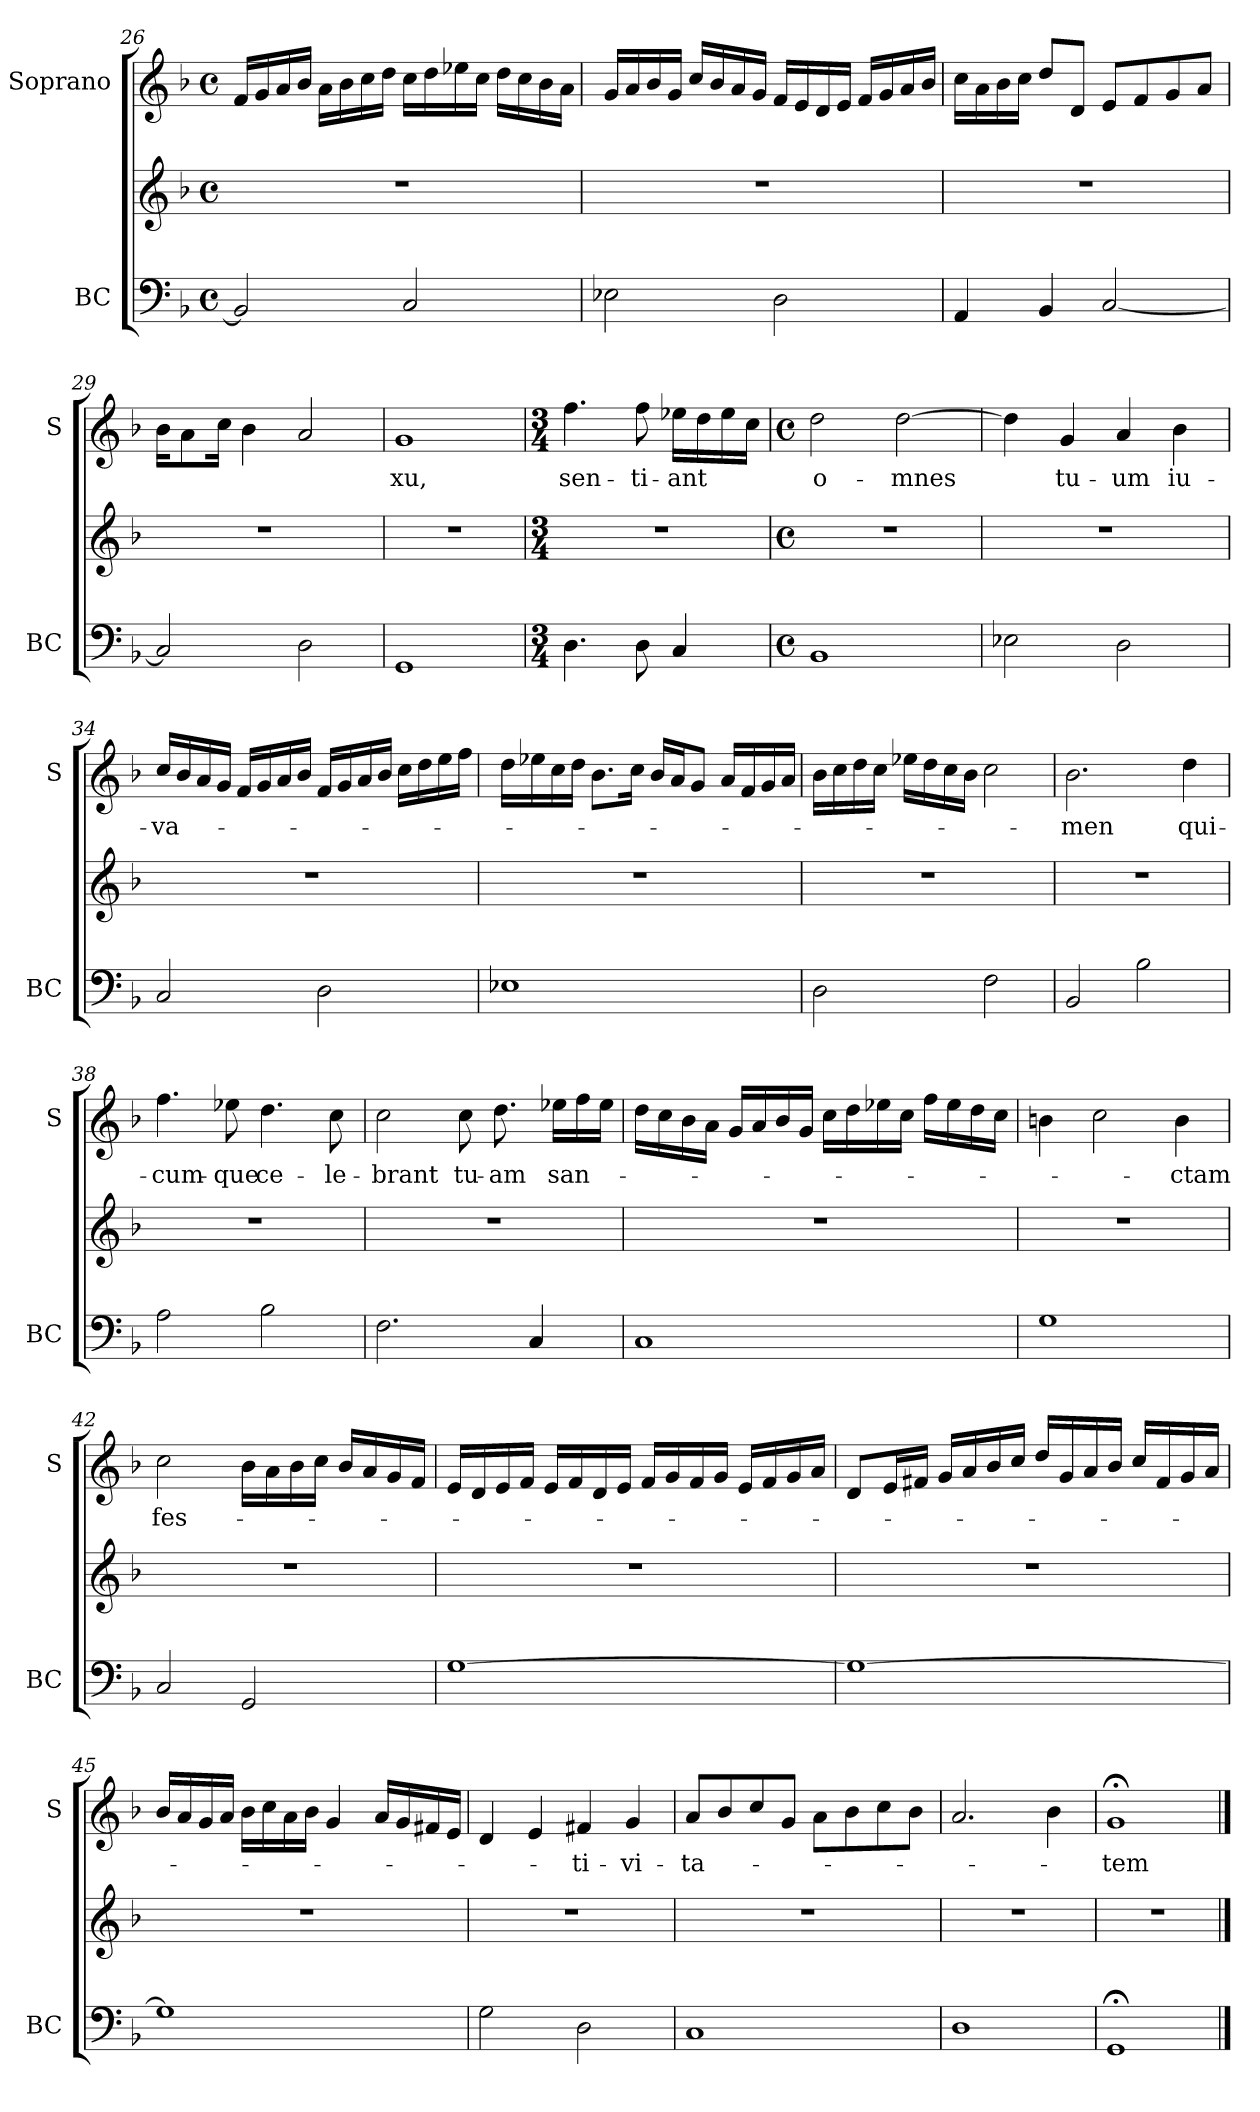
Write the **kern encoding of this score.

**kern	**kern	**kern	**text
*part2	*part2	*part1	*part1
*staff3	*staff2	*staff1	*staff1
*I"BC	*	*I"Soprano	*
*I'BC	*	*I'S	*
*clefF4	*clefG2	*clefG2	*
*k[b-]	*k[b-]	*k[b-]	*
*F:	*F:	*F:	*
*M4/4	*M4/4	*M4/4	*
*met(c)	*met(c)	*met(c)	*
=26	=26	=26	=26
2BB-/]	1r	16f/LL	.
.	.	16g/	.
.	.	16a/	.
.	.	16b-/JJ	.
.	.	16a\LL	.
.	.	16b-\	.
.	.	16cc\	.
.	.	16dd\JJ	.
2C/	.	16cc\LL	.
.	.	16dd\	.
.	.	16ee-X\	.
.	.	16cc\JJ	.
.	.	16dd\LL	.
.	.	16cc\	.
.	.	16b-\	.
.	.	16a\JJ	.
=27	=27	=27	=27
2E-X\	1r	16g/LL	.
.	.	16a/	.
.	.	16b-/	.
.	.	16g/JJ	.
.	.	16cc/LL	.
.	.	16b-/	.
.	.	16a/	.
.	.	16g/JJ	.
2D\	.	16f/LL	.
.	.	16e/	.
.	.	16d/	.
.	.	16e/JJ	.
.	.	16f/LL	.
.	.	16g/	.
.	.	16a/	.
.	.	16b-/JJ	.
!!LO:PB:g=z
=28	=28	=28	=28
4AA/	1r	16cc\LL	.
.	.	16a\	.
.	.	16b-\	.
.	.	16cc\JJ	.
4BB-/	.	8dd/L	.
.	.	8d/J	.
[2C/	.	8e/L	.
.	.	8f/	.
.	.	8g/	.
.	.	8a/J	.
=29	=29	=29	=29
2C/]	1r	16b-\KL	.
.	.	8a\	.
.	.	16cc\Jk	.
.	.	4b-\	.
2D\	.	2a/	.
=30	=30	=30	=30
!	!	!	!LO:LY:b
1GG	1r	1g	-xu,
=31	=31	=31	=31
*M3/4	*M3/4	*M3/4	*
!	!	!	!LO:LY:b
4.D\	2.r	4.ff\	sen-
!	!	!	!LO:LY:b
8D\	.	8ff\	-ti-
!	!	!	!LO:LY:b
4C/	.	16ee-X\LL	-ant
.	.	16dd\	.
.	.	16ee-\	.
.	.	16cc\JJ	.
!!LO:LB:g=z
=32	=32	=32	=32
*M4/4	*M4/4	*M4/4	*
*met(c)	*met(c)	*met(c)	*
!	!	!	!LO:LY:b
1BB-	1r	2dd\	o-
!	!	!	!LO:LY:b
.	.	[2dd\	-mnes
=33	=33	=33	=33
2E-X\	1r	4dd\]	.
!	!	!	!LO:LY:b
.	.	4g/	tu-
!	!	!	!LO:LY:b
2D\	.	4a/	-um
!	!	!	!LO:LY:b
.	.	4b-\	iu-
=34	=34	=34	=34
!	!	!	!LO:LY:b
2C/	1r	16cc/LL	-va-
.	.	16b-/	.
.	.	16a/	.
.	.	16g/JJ	.
.	.	16f/LL	.
.	.	16g/	.
.	.	16a/	.
.	.	16b-/JJ	.
2D\	.	16f/LL	.
.	.	16g/	.
.	.	16a/	.
.	.	16b-/JJ	.
.	.	16cc\LL	.
.	.	16dd\	.
.	.	16ee\	.
.	.	16ff\JJ	.
=35	=35	=35	=35
1E-X	1r	16dd\LL	.
.	.	16ee-X\	.
.	.	16cc\	.
.	.	16dd\JJ	.
.	.	8.b-\L	.
.	.	16cc\Jk	.
.	.	16b-/LL	.
.	.	16a/J	.
.	.	8g/J	.
.	.	16a/LL	.
.	.	16f/	.
.	.	16g/	.
.	.	16a/JJ	.
!!LO:LB:g=z
=36	=36	=36	=36
2D\	1r	16b-\LL	.
.	.	16cc\	.
.	.	16dd\	.
.	.	16cc\JJ	.
.	.	16ee-X\LL	.
.	.	16dd\	.
.	.	16cc\	.
.	.	16b-\JJ	.
2F\	.	2cc\	.
=37	=37	=37	=37
!	!	!	!LO:LY:b
2BB-/	1r	2.b-\	-men
2B-\	.	.	.
!	!	!	!LO:LY:b
.	.	4dd\	qui-
=38	=38	=38	=38
!	!	!	!LO:LY:b
2A\	1r	4.ff\	-cum-
!	!	!	!LO:LY:b
.	.	8ee-X\	-que
!	!	!	!LO:LY:b
2B-\	.	4.dd\	ce-
!	!	!	!LO:LY:b
.	.	8cc\	-le-
=39	=39	=39	=39
!	!	!	!LO:LY:b
2.F\	1r	2cc\	-brant
!	!	!	!LO:LY:b
.	.	8cc\	tu-
!	!	!	!LO:LY:b
.	.	8.dd\	-am
4C/	.	.	.
!	!	!	!LO:LY:b
.	.	16ee-X\LL	san-
.	.	16ff\	.
.	.	16ee-\JJ	.
!!LO:LB:g=z
=40	=40	=40	=40
1C	1r	16dd\LL	.
.	.	16cc\	.
.	.	16b-\	.
.	.	16a\JJ	.
.	.	16g/LL	.
.	.	16a/	.
.	.	16b-/	.
.	.	16g/JJ	.
.	.	16cc\LL	.
.	.	16dd\	.
.	.	16ee-X\	.
.	.	16cc\JJ	.
.	.	16ff\LL	.
.	.	16ee-\	.
.	.	16dd\	.
.	.	16cc\JJ	.
=41	=41	=41	=41
1G	1r	4bn\	.
.	.	2cc\	.
!	!	!	!LO:LY:b
.	.	4b\	-ctam
=42	=42	=42	=42
!	!	!	!LO:LY:b
2C/	1r	2cc\	fes-
2GG/	.	16b-\LL	.
.	.	16a\	.
.	.	16b-\	.
.	.	16cc\JJ	.
.	.	16b-/LL	.
.	.	16a/	.
.	.	16g/	.
.	.	16f/JJ	.
!!LO:PB:g=z
=43	=43	=43	=43
[1G	1r	16e/LL	.
.	.	16d/	.
.	.	16e/	.
.	.	16f/JJ	.
.	.	16e/LL	.
.	.	16f/	.
.	.	16d/	.
.	.	16e/JJ	.
.	.	16f/LL	.
.	.	16g/	.
.	.	16f/	.
.	.	16g/JJ	.
.	.	16e/LL	.
.	.	16f/	.
.	.	16g/	.
.	.	16a/JJ	.
=44	=44	=44	=44
1G_	1r	8d/L	.
.	.	16e/L	.
.	.	16f#X/JJ	.
.	.	16g/LL	.
.	.	16a/	.
.	.	16b-/	.
.	.	16cc/JJ	.
.	.	16dd/LL	.
.	.	16g/	.
.	.	16a/	.
.	.	16b-/JJ	.
.	.	16cc/LL	.
.	.	16f#/	.
.	.	16g/	.
.	.	16a/JJ	.
=45	=45	=45	=45
1G]	1r	16b-/LL	.
.	.	16a/	.
.	.	16g/	.
.	.	16a/JJ	.
.	.	16b-\LL	.
.	.	16cc\	.
.	.	16a\	.
.	.	16b-\JJ	.
.	.	4g/	.
.	.	16a/LL	.
.	.	16g/	.
.	.	16f#X/	.
.	.	16e/JJ	.
!!LO:LB:g=z
=46	=46	=46	=46
2G\	1r	4d/	.
.	.	4e/	.
!	!	!	!LO:LY:b
2D\	.	4f#X/	-ti-
!	!	!	!LO:LY:b
.	.	4g/	-vi-
=47	=47	=47	=47
!	!	!	!LO:LY:b
1C	1r	8a/L	-ta-
.	.	8b-/	.
.	.	8cc/	.
.	.	8g/J	.
.	.	8a\L	.
.	.	8b-\	.
.	.	8cc\	.
.	.	8b-\J	.
=48	=48	=48	=48
1D	1r	2.a/	.
.	.	4b-\	.
=49	=49	=49	=49
!	!	!	!LO:LY:b
1GG;<	1r	1g;<	-tem
==	==	==	==
*-	*-	*-	*-
